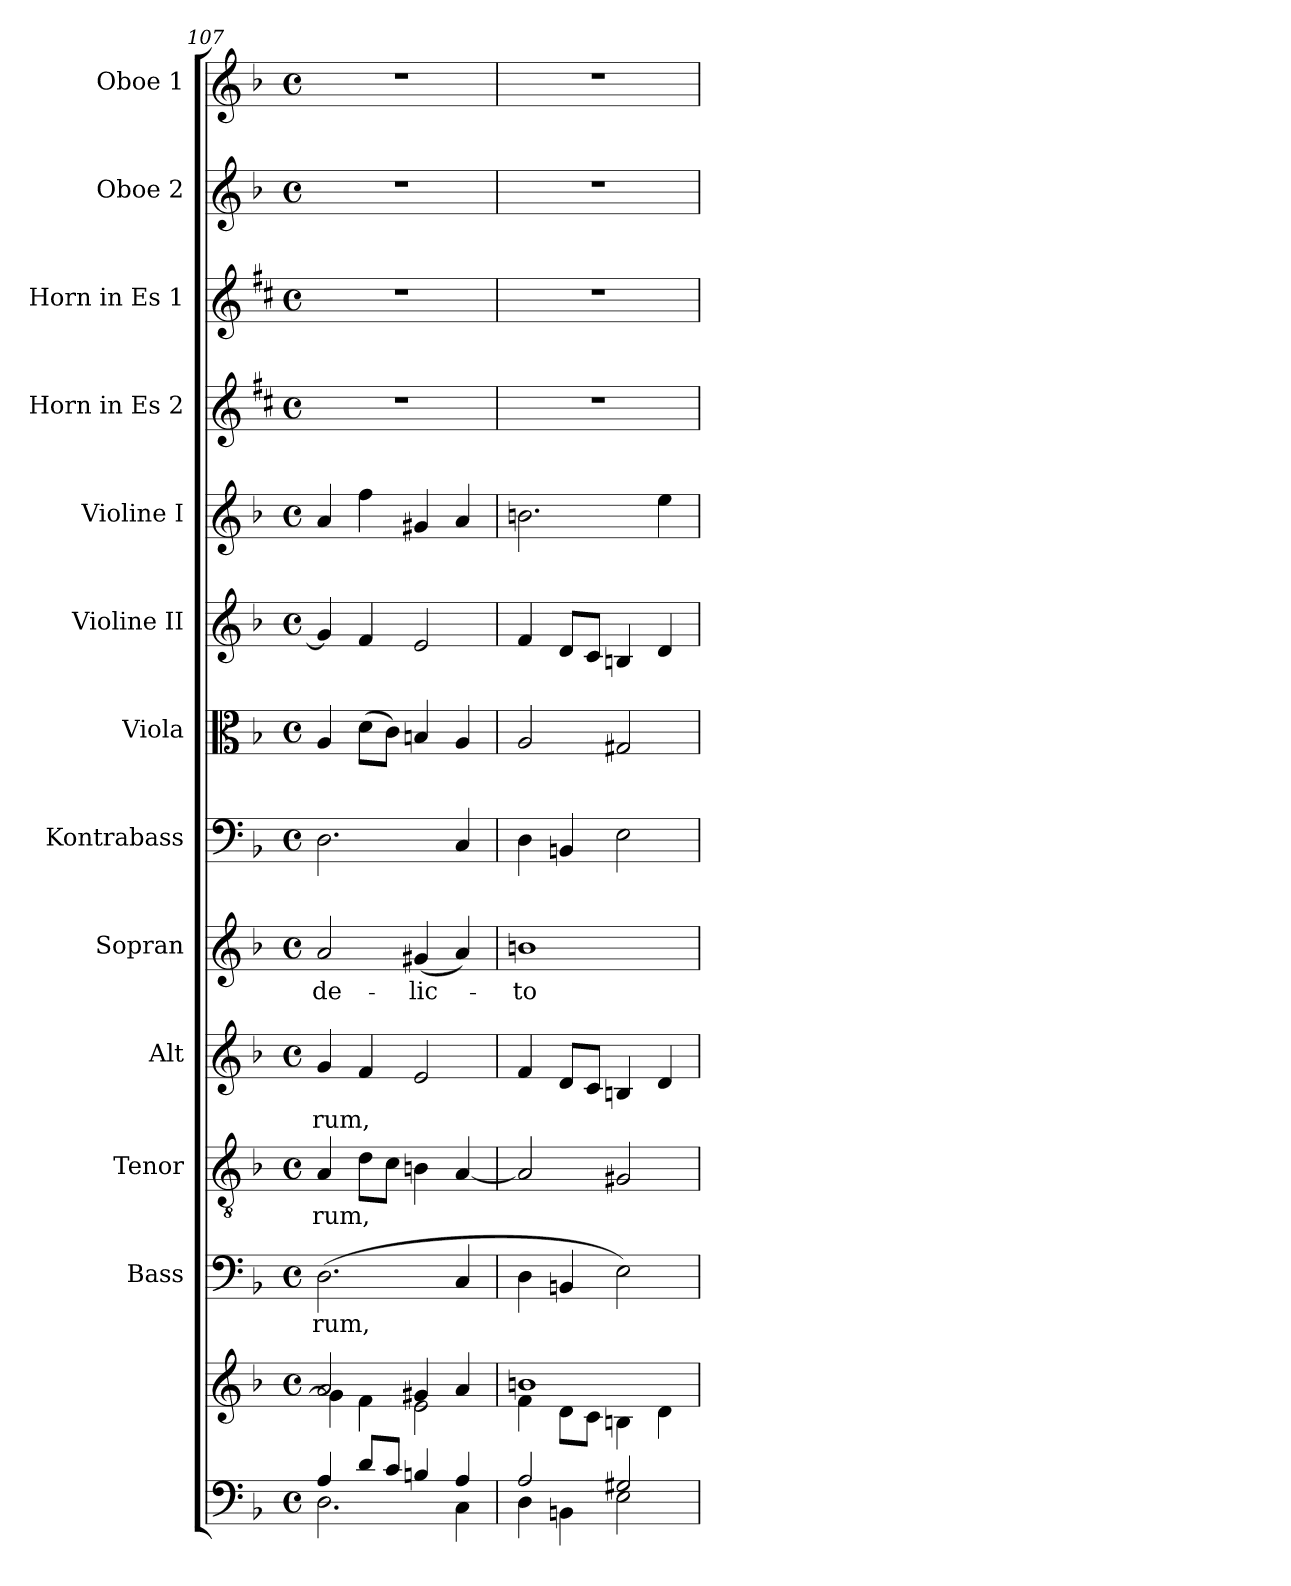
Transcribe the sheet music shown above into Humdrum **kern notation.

**kern	**kern	**kern	**text	**kern	**text	**kern	**text	**kern	**text	**kern	**kern	**kern	**kern	**kern	**kern	**kern	**kern
*part13	*part13	*part12	*part12	*part11	*part11	*part10	*part10	*part9	*part9	*part8	*part7	*part6	*part5	*part4	*part3	*part2	*part1
*staff14	*staff13	*staff12	*staff12	*staff11	*staff11	*staff10	*staff10	*staff9	*staff9	*staff8	*staff7	*staff6	*staff5	*staff4	*staff3	*staff2	*staff1
*	*	*I"Bass	*	*I"Tenor	*	*I"Alt	*	*I"Sopran	*	*I"Kontrabass	*I"Viola	*I"Violine II	*I"Violine I	*I"Horn in Es 2	*I"Horn in Es 1	*I"Oboe 2	*I"Oboe 1
*	*	*I'B.	*	*I'T.	*	*I'A.	*	*I'S.	*	*I'Kb.	*I'Vla.	*I'Vl. II	*I'Vl. I	*I'Hr. 2	*I'Hr. 1	*I'Ob. 2	*I'Ob. 1
*clefF4	*clefG2	*clefF4	*	*clefGv2	*	*clefG2	*	*clefG2	*	*clefF4	*clefC3	*clefG2	*clefG2	*clefG2	*clefG2	*clefG2	*clefG2
*	*	*	*	*	*	*	*	*	*	*ITrd7c12	*	*	*	*ITrd5c9	*ITrd5c9	*	*
*k[b-]	*k[b-]	*k[b-]	*	*k[b-]	*	*k[b-]	*	*k[b-]	*	*k[b-]	*k[b-]	*k[b-]	*k[b-]	*k[b-]	*k[b-]	*k[b-]	*k[b-]
*F:	*F:	*F:	*	*F:	*	*F:	*	*F:	*	*F:	*F:	*F:	*F:	*F:	*F:	*F:	*F:
*M4/4	*M4/4	*M4/4	*	*M4/4	*	*M4/4	*	*M4/4	*	*M4/4	*M4/4	*M4/4	*M4/4	*M4/4	*M4/4	*M4/4	*M4/4
*met(c)	*met(c)	*met(c)	*	*met(c)	*	*met(c)	*	*met(c)	*	*met(c)	*met(c)	*met(c)	*met(c)	*met(c)	*met(c)	*met(c)	*met(c)
=107	=107	=107	=107	=107	=107	=107	=107	=107	=107	=107	=107	=107	=107	=107	=107	=107	=107
*^	*^	*	*	*	*	*	*	*	*	*	*	*	*	*	*	*	*
!	!	!	!	!	!LO:LY:b	!	!LO:LY:b	!	!LO:LY:b	!	!LO:LY:b	!	!	!	!	!	!	!	!
4A/	2.D\	2a/	4g\]	(>2.D\	-rum,	4A/	-rum,	4g/	-rum,	2a/	de-	2.DD\	4A/	4g/]	4a/	1r	1r	1r	1r
8d/L	.	.	4f\	.	.	8d\L	.	4f/	.	.	.	.	(>8d\L	4f/	4ff\	.	.	.	.
8c/J	.	.	.	.	.	8c\J	.	.	.	.	.	.	8c\J)	.	.	.	.	.	.
!	!	!	!	!	!	!	!	!	!	!	!LO:LY:b	!	!	!	!	!	!	!	!
4Bn/	.	4g#X/	2e\	.	.	4Bn\	.	2e/	.	(<4g#X/	-lic-	.	4Bn/	2e/	4g#X/	.	.	.	.
4A/	4C\	4a/	.	4C/	.	[4A/	.	.	.	4a/)	.	4CC/	4A/	.	4a/	.	.	.	.
=108	=108	=108	=108	=108	=108	=108	=108	=108	=108	=108	=108	=108	=108	=108	=108	=108	=108	=108	=108
!	!	!	!	!	!	!	!	!	!	!	!LO:LY:b	!	!	!	!	!	!	!	!
2A/	4D\	1bn	4f\	4D\	.	2A/]	.	4f/	.	1bn	-to-	4DD\	2A/	4f/	2.bn\	1r	1r	1r	1r
.	4BBn\	.	8d\L	4BBn/	.	.	.	8d/L	.	.	.	4BBBn/	.	8d/L	.	.	.	.	.
.	.	.	8c\J	.	.	.	.	8c/J	.	.	.	.	.	8c/J	.	.	.	.	.
2G#X/	2E\	.	4Bn\	2E\)	.	2G#X/	.	4Bn/	.	.	.	2EE\	2G#X/	4Bn/	.	.	.	.	.
.	.	.	4d\	.	.	.	.	4d/	.	.	.	.	.	4d/	4ee\	.	.	.	.
*v	*v	*	*	*	*	*	*	*	*	*	*	*	*	*	*	*	*	*	*
*	*v	*v	*	*	*	*	*	*	*	*	*	*	*	*	*	*	*	*
=	=	=	=	=	=	=	=	=	=	=	=	=	=	=	=	=	=
*-	*-	*-	*-	*-	*-	*-	*-	*-	*-	*-	*-	*-	*-	*-	*-	*-	*-
